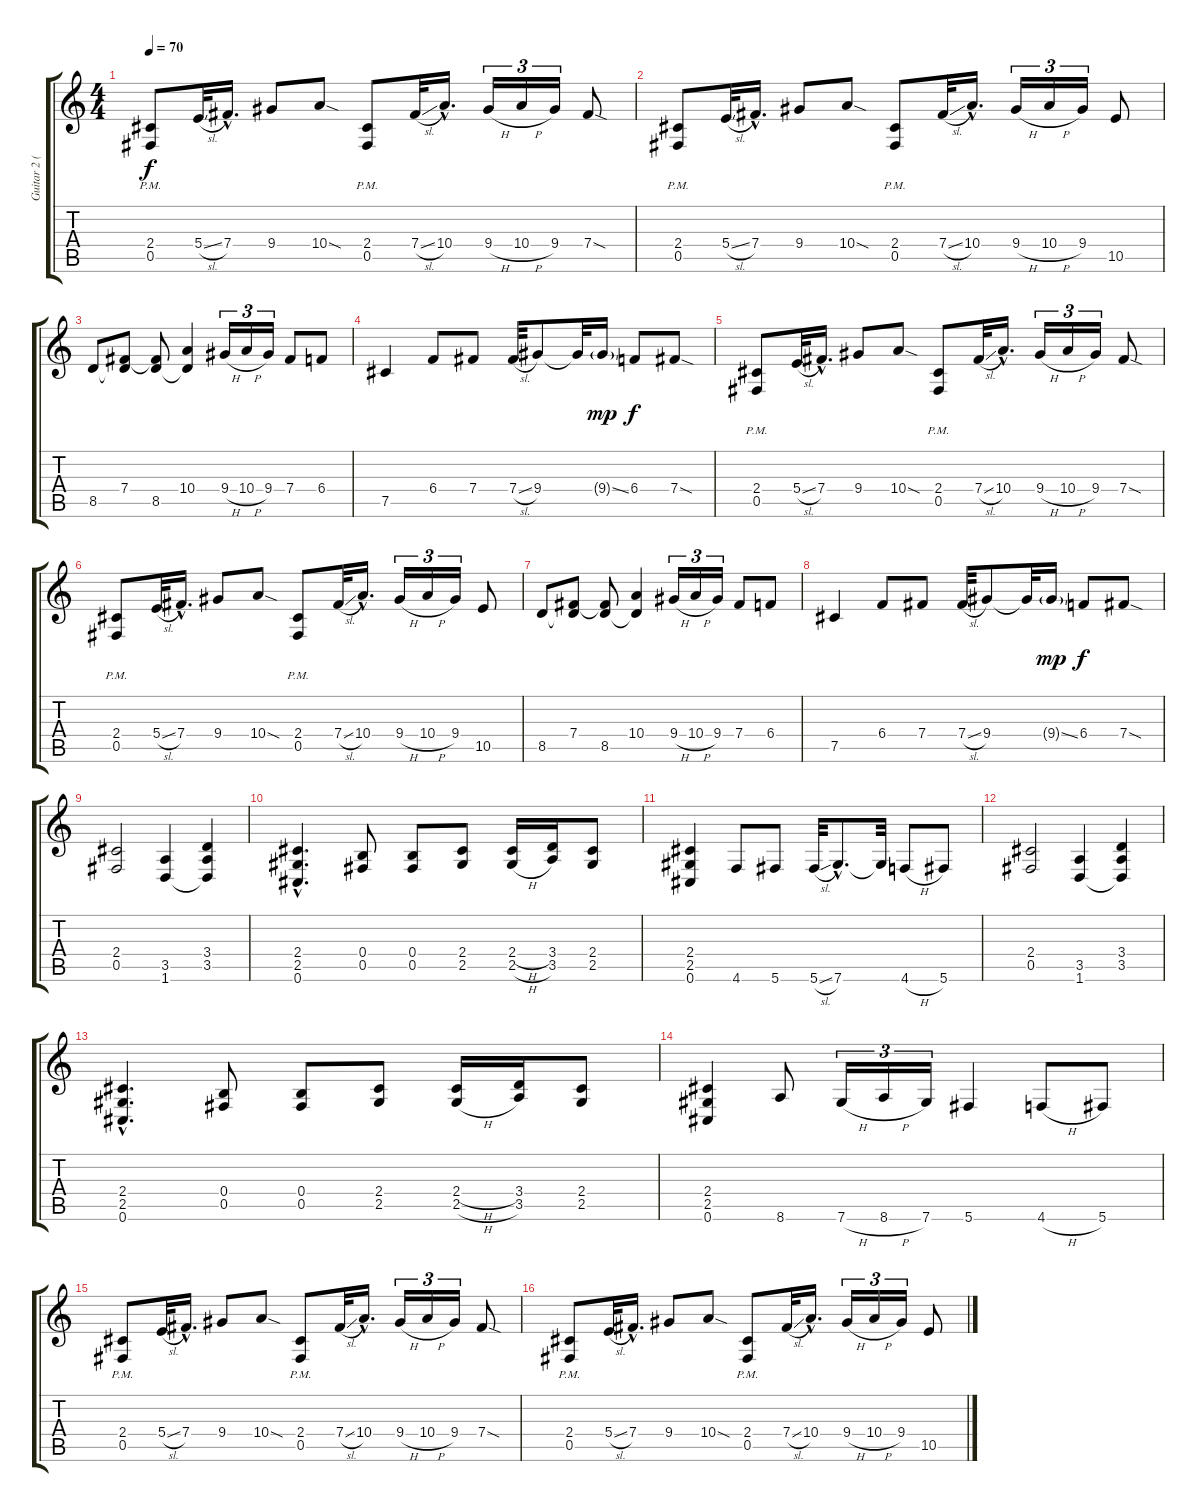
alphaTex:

\track ("Guitar 2 (Distortion)" "Guitar 2 (") {instrument distortionguitar}
\staff {score tabs}
\tuning (Db4 Ab3 E3 B2 Gb2 Db2) {hide}
\ts (4 4)
\tempo 70
\clef g2
\ks c
(2.4{pm} 0.5{pm}).8{dy f} 5.4{sl}.32 7.4{hac}.16{d} 9.4.8 10.4{sod}.8 (2.4{pm} 0.5{pm}).8 7.4{sl}.32 10.4{hac}.16{d} 9.4{h}.16{tu (3 2)} 10.4{h}.16{tu (3 2)} 9.4.16{tu (3 2)} 7.4{sod}.8 |
(2.4{pm} 0.5{pm}).8 5.4{sl}.32 7.4{hac}.16{d} 9.4.8 10.4{sod}.8 (2.4{pm} 0.5{pm}).8 7.4{sl}.32 10.4{hac}.16{d} 9.4{h}.16{tu (3 2)} 10.4{h}.16{tu (3 2)} 9.4.16{tu (3 2)} 10.5.8 |
8.5.8 (7.4 8.5{t}).8 (7.4{t} 8.5).8 (10.4 8.5{t}).4 9.4{h}.16{tu (3 2)} 10.4{h}.16{tu (3 2)} 9.4.16{tu (3 2)} 7.4.8 6.4.8 |
7.5.4 6.4.8 7.4.8 7.4{sl}.32 9.4.8 9.4{t}.32 9.4{ss g}.16{dy mp} 6.4.8{dy f} 7.4{sod}.8 |
(2.4{pm} 0.5{pm}).8 5.4{sl}.32 7.4{hac}.16{d} 9.4.8 10.4{sod}.8 (2.4{pm} 0.5{pm}).8 7.4{sl}.32 10.4{hac}.16{d} 9.4{h}.16{tu (3 2)} 10.4{h}.16{tu (3 2)} 9.4.16{tu (3 2)} 7.4{sod}.8 |
(2.4{pm} 0.5{pm}).8 5.4{sl}.32 7.4{hac}.16{d} 9.4.8 10.4{sod}.8 (2.4{pm} 0.5{pm}).8 7.4{sl}.32 10.4{hac}.16{d} 9.4{h}.16{tu (3 2)} 10.4{h}.16{tu (3 2)} 9.4.16{tu (3 2)} 10.5.8 |
8.5.8 (7.4 8.5{t}).8 (7.4{t} 8.5).8 (10.4 8.5{t}).4 9.4{h}.16{tu (3 2)} 10.4{h}.16{tu (3 2)} 9.4.16{tu (3 2)} 7.4.8 6.4.8 |
7.5.4 6.4.8 7.4.8 7.4{sl}.32 9.4.8 9.4{t}.32 9.4{ss g}.16{dy mp} 6.4.8{dy f} 7.4{sod}.8 |
(2.4 0.5).2 (3.5 1.6).4 (3.4 3.5 1.6{t}).4 |
(2.4{hac} 2.5{hac} 0.6{hac}).4{d} (0.4 0.5).8 (0.4 0.5).8 (2.4 2.5).8 (2.4{h} 2.5{h}).16 (3.4 3.5).16 (2.4 2.5).8 |
(2.4 2.5 0.6).4 4.6.8 5.6.8 5.6{sl}.32 7.6{hac}.8{d} 7.6{t}.32 4.6{h}.8 5.6.8 |
(2.4 0.5).2 (3.5 1.6).4 (3.4 3.5 1.6{t}).4 |
(2.4{hac} 2.5{hac} 0.6{hac}).4{d} (0.4 0.5).8 (0.4 0.5).8 (2.4 2.5).8 (2.4{h} 2.5{h}).16 (3.4 3.5).16 (2.4 2.5).8 |
(2.4 2.5 0.6).4 8.6.8 7.6{h}.16{tu (3 2)} 8.6{h}.16{tu (3 2)} 7.6.16{tu (3 2)} 5.6.4 4.6{h}.8 5.6.8 |
(2.4{pm} 0.5{pm}).8 5.4{sl}.32 7.4{hac}.16{d} 9.4.8 10.4{sod}.8 (2.4{pm} 0.5{pm}).8 7.4{sl}.32 10.4{hac}.16{d} 9.4{h}.16{tu (3 2)} 10.4{h}.16{tu (3 2)} 9.4.16{tu (3 2)} 7.4{sod}.8 |
(2.4{pm} 0.5{pm}).8 5.4{sl}.32 7.4{hac}.16{d} 9.4.8 10.4{sod}.8 (2.4{pm} 0.5{pm}).8 7.4{sl}.32 10.4{hac}.16{d} 9.4{h}.16{tu (3 2)} 10.4{h}.16{tu (3 2)} 9.4.16{tu (3 2)} 10.5.8
